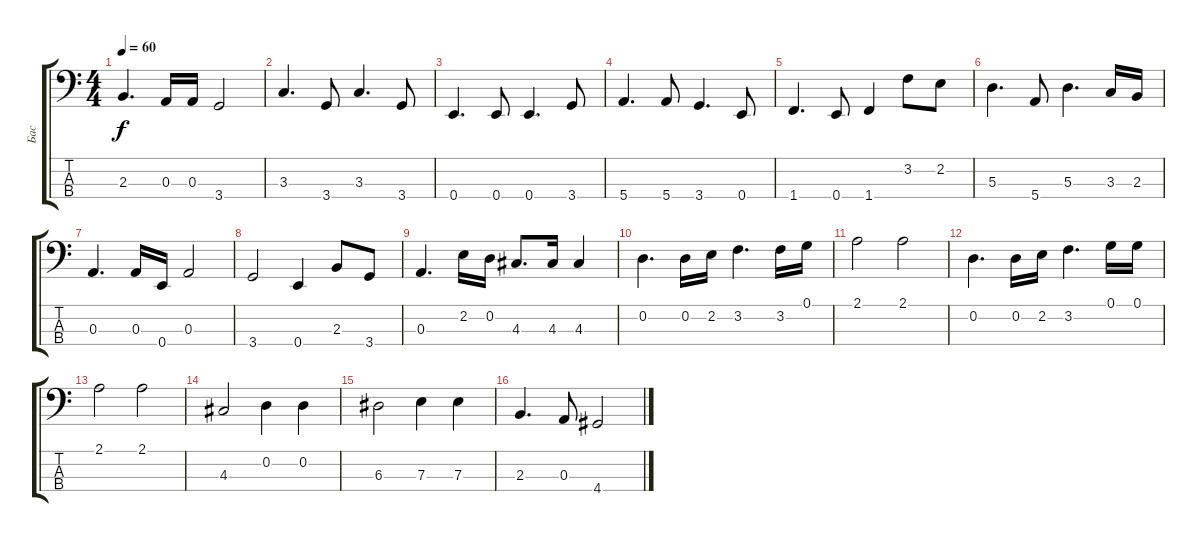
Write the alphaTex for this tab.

\track ("Бас" "Бас") {instrument electricbassfinger}
\staff {score tabs}
\tuning (G2 D2 A1 E1) {hide}
\ts (4 4)
\tempo 60
\clef f4
\ks c
2.3.4{d dy f} 0.3.16 0.3.16 3.4.2 |
3.3.4{d} 3.4.8 3.3.4{d} 3.4.8 |
0.4.4{d} 0.4.8 0.4.4{d} 3.4.8 |
5.4.4{d} 5.4.8 3.4.4{d} 0.4.8 |
1.4.4{d} 0.4.8 1.4.4 3.2.8 2.2.8 |
5.3.4{d} 5.4.8 5.3.4{d} 3.3.16 2.3.16 |
0.3.4{d} 0.3.16 0.4.16 0.3.2 |
3.4.2 0.4.4 2.3.8 3.4.8 |
0.3.4{d} 2.2.16 0.2.16 4.3.8{d} 4.3.16 4.3.4 |
0.2.4{d} 0.2.16 2.2.16 3.2.4{d} 3.2.16 0.1.16 |
2.1.2 2.1.2 |
0.2.4{d} 0.2.16 2.2.16 3.2.4{d} 0.1.16 0.1.16 |
2.1.2 2.1.2 |
4.3.2 0.2.4 0.2.4 |
6.3.2 7.3.4 7.3.4 |
2.3.4{d} 0.3.8 4.4.2
